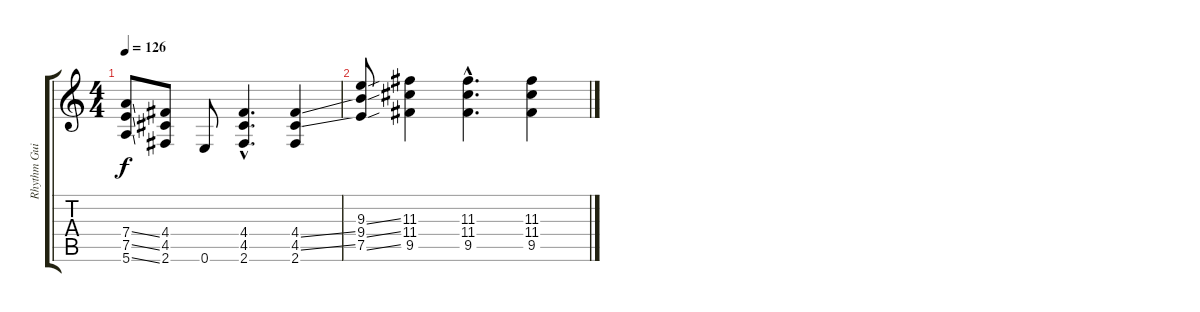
\track ("Rhythm Guitar" "Rhythm Gui") {instrument overdrivenguitar}
\staff {score tabs}
\tuning (E4 B3 G3 D3 A2 E2) {hide}
\ts (4 4)
\tempo 126
\clef g2
\ks c
(7.4{ss} 7.5{ss} 5.6{ss}).8{dy f} (4.4 4.5 2.6).8 0.6.8 (4.4{hac} 4.5{hac} 2.6{hac}).4{d} (4.4{ss} 4.5{ss} 2.6).4 |
(9.3{ss} 9.4{ss} 7.5{ss}).8 (11.3 11.4 9.5).4 (11.3{hac} 11.4{hac} 9.5{hac}).4{d} (11.3 11.4 9.5).4
